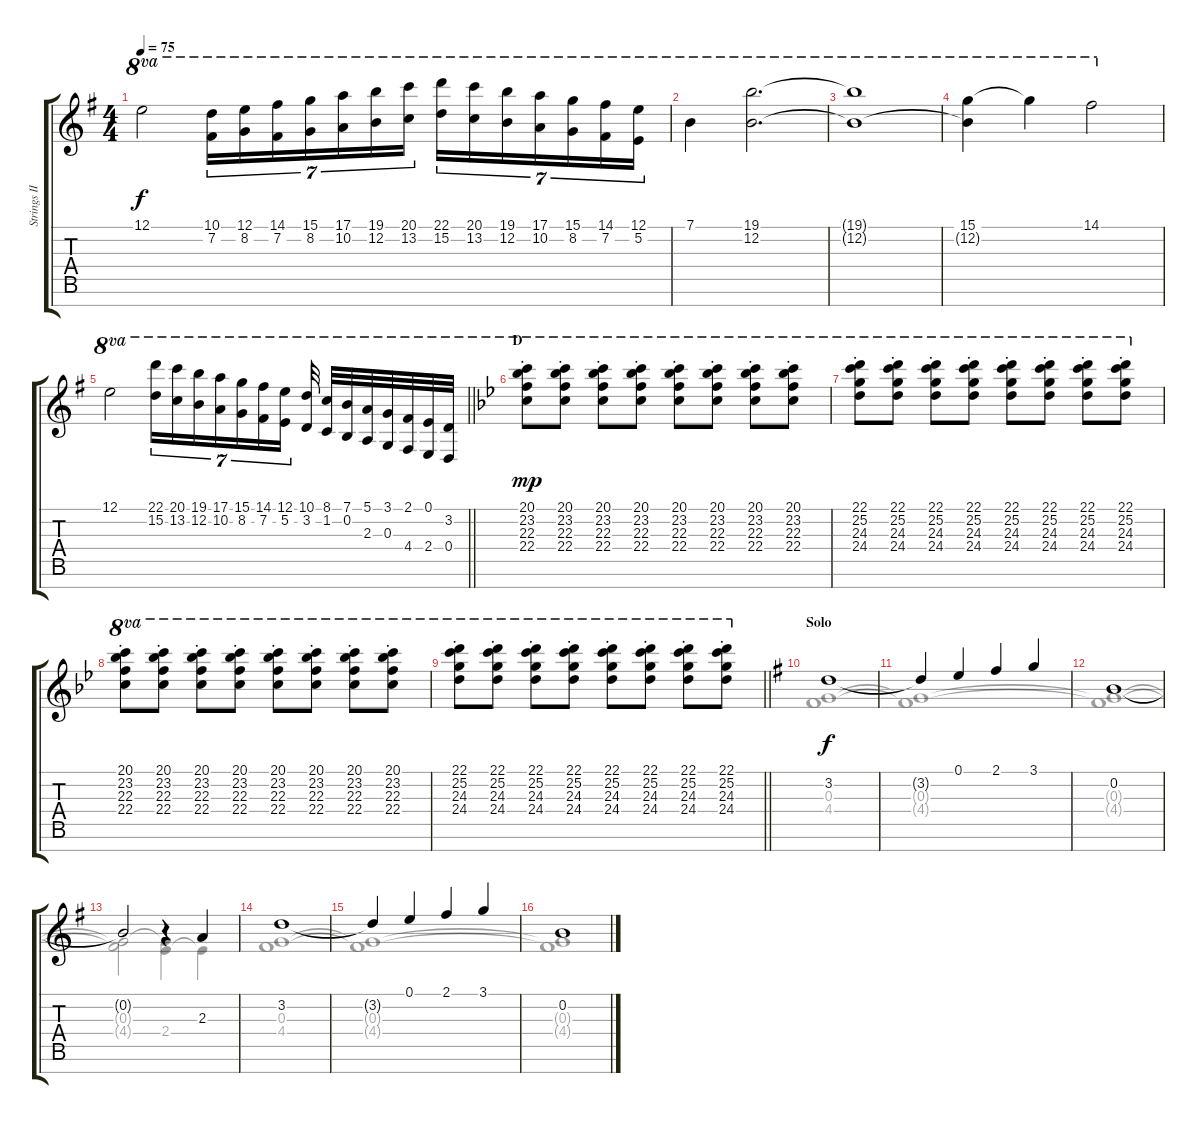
\track ("Strings II" "Strings II") {instrument stringensemble1}
\staff {score tabs}
\tuning (E5 B4 G4 D4 A3 E3 B2) {hide}
\voice
\ts (4 4)
\tempo 75
\clef g2
\ks g
12.1.2{ot 8va dy f} (10.1 7.2).16{tu (7 4) ot 8va} (12.1 8.2).16{tu (7 4) ot 8va} (14.1 7.2).16{tu (7 4) ot 8va} (15.1 8.2).16{tu (7 4) ot 8va} (17.1 10.2).16{tu (7 4) ot 8va} (19.1 12.2).16{tu (7 4) ot 8va} (20.1 13.2).16{tu (7 4) ot 8va} (22.1 15.2).16{tu (7 4) ot 8va} (20.1 13.2).16{tu (7 4) ot 8va} (19.1 12.2).16{tu (7 4) ot 8va} (17.1 10.2).16{tu (7 4) ot 8va} (15.1 8.2).16{tu (7 4) ot 8va} (14.1 7.2).16{tu (7 4) ot 8va} (12.1 5.2).16{tu (7 4) ot 8va} |
7.1.4{ot 8va} (19.1 12.2).2{d ot 8va} |
(19.1{t} 12.2{t}).1{ot 8va} |
(15.1 12.2{t}).4{ot 8va} 15.1{t}.4{ot 8va} 14.1.2{ot 8va} |
\barLineRight lightlight
12.1.2{ot 8va} (22.1 15.2).16{tu (7 4) ot 8va} (20.1 13.2).16{tu (7 4) ot 8va} (19.1 12.2).16{tu (7 4) ot 8va} (17.1 10.2).16{tu (7 4) ot 8va} (15.1 8.2).16{tu (7 4) ot 8va} (14.1 7.2).16{tu (7 4) ot 8va} (12.1 5.2).16{tu (7 4) ot 8va} (10.1 3.2).32{ot 8va} (8.1 1.2).32{ot 8va} (7.1 0.2).32{ot 8va} (5.1 2.3).32{ot 8va} (3.1 0.3).32{ot 8va} (2.1 4.4).32{ot 8va} (0.1 2.4).32{ot 8va} (3.2 0.4).32{ot 8va} |
\section ("" "D")
\ks bb
(20.1{st} 23.2{st} 22.3{st} 22.4{st}).8{ot 8va dy mp} (20.1{st} 23.2{st} 22.3{st} 22.4{st}).8{ot 8va} (20.1{st} 23.2{st} 22.3{st} 22.4{st}).8{ot 8va} (20.1{st} 23.2{st} 22.3{st} 22.4{st}).8{ot 8va} (20.1{st} 23.2{st} 22.3{st} 22.4{st}).8{ot 8va} (20.1{st} 23.2{st} 22.3{st} 22.4{st}).8{ot 8va} (20.1{st} 23.2{st} 22.3{st} 22.4{st}).8{ot 8va} (20.1{st} 23.2{st} 22.3{st} 22.4{st}).8{ot 8va} |
(22.1{st} 25.2{st} 24.3{st} 24.4{st}).8{ot 8va} (22.1{st} 25.2{st} 24.3{st} 24.4{st}).8{ot 8va} (22.1{st} 25.2{st} 24.3{st} 24.4{st}).8{ot 8va} (22.1{st} 25.2{st} 24.3{st} 24.4{st}).8{ot 8va} (22.1{st} 25.2{st} 24.3{st} 24.4{st}).8{ot 8va} (22.1{st} 25.2{st} 24.3{st} 24.4{st}).8{ot 8va} (22.1{st} 25.2{st} 24.3{st} 24.4{st}).8{ot 8va} (22.1{st} 25.2{st} 24.3{st} 24.4{st}).8{ot 8va} |
(20.1{st} 23.2{st} 22.3{st} 22.4{st}).8{ot 8va} (20.1{st} 23.2{st} 22.3{st} 22.4{st}).8{ot 8va} (20.1{st} 23.2{st} 22.3{st} 22.4{st}).8{ot 8va} (20.1{st} 23.2{st} 22.3{st} 22.4{st}).8{ot 8va} (20.1{st} 23.2{st} 22.3{st} 22.4{st}).8{ot 8va} (20.1{st} 23.2{st} 22.3{st} 22.4{st}).8{ot 8va} (20.1{st} 23.2{st} 22.3{st} 22.4{st}).8{ot 8va} (20.1{st} 23.2{st} 22.3{st} 22.4{st}).8{ot 8va} |
\barLineRight lightlight
(22.1{st} 25.2{st} 24.3{st} 24.4{st}).8{ot 8va} (22.1{st} 25.2{st} 24.3{st} 24.4{st}).8{ot 8va} (22.1{st} 25.2{st} 24.3{st} 24.4{st}).8{ot 8va} (22.1{st} 25.2{st} 24.3{st} 24.4{st}).8{ot 8va} (22.1{st} 25.2{st} 24.3{st} 24.4{st}).8{ot 8va} (22.1{st} 25.2{st} 24.3{st} 24.4{st}).8{ot 8va} (22.1{st} 25.2{st} 24.3{st} 24.4{st}).8{ot 8va} (22.1{st} 25.2{st} 24.3{st} 24.4{st}).8{ot 8va} |
\section ("" "Solo")
\ks g
3.2.1{dy f} |
3.2{t}.4 0.1.4 2.1.4 3.1.4 |
0.2.1 |
0.2{t}.2 r.4 2.3.4 |
3.2.1 |
3.2{t}.4 0.1.4 2.1.4 3.1.4 |
0.2.1
\voice
\clef g2
\ottava regular
\simile none
\ks g
|
|
|
|
\barLineRight lightlight
|
\ks bb
|
|
|
\barLineRight lightlight
|
\ks g
(0.3 4.4).1 |
(0.3{t} 4.4{t}).1 |
(0.3{t} 4.4{t}).1 |
(0.3{t} 4.4{t}).2 (0.3{t} 2.4).4 2.4{t}.4 |
(0.3 4.4).1 |
(0.3{t} 4.4{t}).1 |
(0.3{t} 4.4{t}).1
